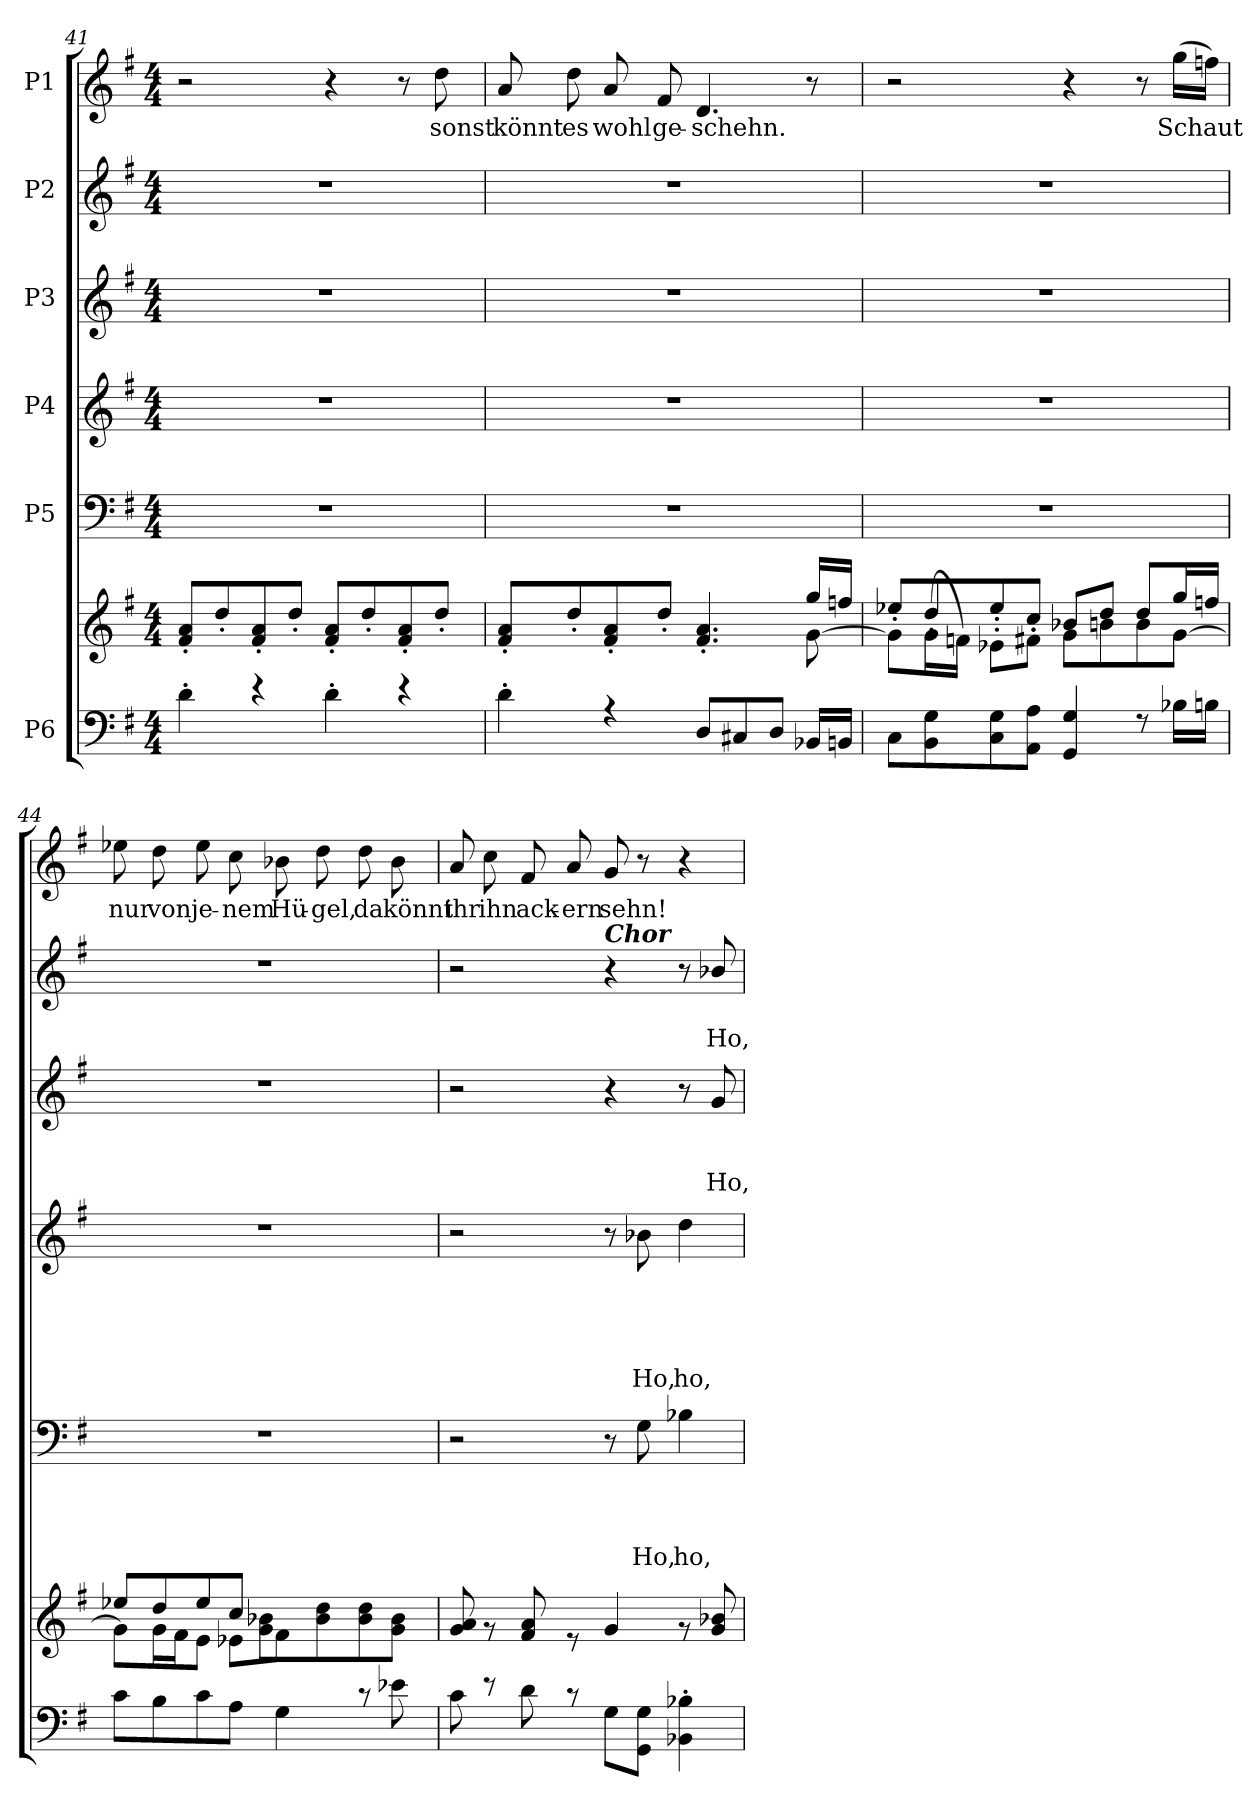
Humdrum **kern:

**kern	**kern	**kern	**text	**text	**text	**text	**kern	**text	**text	**text	**text	**text	**kern	**text	**text	**text	**kern	**text	**text	**kern	**text
*part6	*part6	*part5	*part5	*part5	*part5	*part5	*part4	*part4	*part4	*part4	*part4	*part4	*part3	*part3	*part3	*part3	*part2	*part2	*part2	*part1	*part1
*staff7	*staff6	*staff5	*staff5	*staff5	*staff5	*staff5	*staff4	*staff4	*staff4	*staff4	*staff4	*staff4	*staff3	*staff3	*staff3	*staff3	*staff2	*staff2	*staff2	*staff1	*staff1
*I"P6	*	*I"P5	*	*	*	*	*I"P4	*	*	*	*	*	*I"P3	*	*	*	*I"P2	*	*	*I"P1	*
*clefF4	*clefG2	*clefF4	*	*	*	*	*clefG2	*	*	*	*	*	*clefG2	*	*	*	*clefG2	*	*	*clefG2	*
*	*	*	*	*	*	*	*ITrd7c12	*	*	*	*	*	*	*	*	*	*	*	*	*	*
*k[f#]	*k[f#]	*k[f#]	*	*	*	*	*k[f#]	*	*	*	*	*	*k[f#]	*	*	*	*k[f#]	*	*	*k[f#]	*
*G:	*G:	*G:	*	*	*	*	*G:	*	*	*	*	*	*G:	*	*	*	*G:	*	*	*G:	*
*M4/4	*M4/4	*M4/4	*	*	*	*	*M4/4	*	*	*	*	*	*M4/4	*	*	*	*M4/4	*	*	*M4/4	*
=41	=41	=41	=41	=41	=41	=41	=41	=41	=41	=41	=41	=41	=41	=41	=41	=41	=41	=41	=41	=41	=41
*^	*^	*	*	*	*	*	*	*	*	*	*	*	*	*	*	*	*	*	*	*	*
4d'>\	1ryy	1ryy	8f#/'> 8a/'>L	1r	.	.	.	.	1r	.	.	.	.	.	1r	.	.	.	1r	.	.	2r	.
.	.	.	8dd'>/	.	.	.	.	.	.	.	.	.	.	.	.	.	.	.	.	.	.	.	.
4r	.	.	8f#/'> 8a/'>	.	.	.	.	.	.	.	.	.	.	.	.	.	.	.	.	.	.	.	.
.	.	.	8dd'>/J	.	.	.	.	.	.	.	.	.	.	.	.	.	.	.	.	.	.	.	.
4d'>\	.	.	8f#/'> 8a/'>L	.	.	.	.	.	.	.	.	.	.	.	.	.	.	.	.	.	.	4r	.
.	.	.	8dd'>/	.	.	.	.	.	.	.	.	.	.	.	.	.	.	.	.	.	.	.	.
4r	.	.	8f#/'> 8a/'>	.	.	.	.	.	.	.	.	.	.	.	.	.	.	.	.	.	.	8r	.
!	!	!	!	!	!	!	!	!	!	!	!	!	!	!	!	!	!	!	!	!	!	!	!LO:LY:b
.	.	.	8dd'>/J	.	.	.	.	.	.	.	.	.	.	.	.	.	.	.	.	.	.	8dd\	sonst
=42	=42	=42	=42	=42	=42	=42	=42	=42	=42	=42	=42	=42	=42	=42	=42	=42	=42	=42	=42	=42	=42	=42	=42
!	!	!	!	!	!	!	!	!	!	!	!	!	!	!	!	!	!	!	!	!	!	!	!LO:LY:b
4d'>\	1ryy	2..ryy	8f#/'> 8a/'>L	1r	.	.	.	.	1r	.	.	.	.	.	1r	.	.	.	1r	.	.	8a/	könnt
!	!	!	!	!	!	!	!	!	!	!	!	!	!	!	!	!	!	!	!	!	!	!	!LO:LY:b
.	.	.	8dd'</	.	.	.	.	.	.	.	.	.	.	.	.	.	.	.	.	.	.	8dd\	es
!	!	!	!	!	!	!	!	!	!	!	!	!	!	!	!	!	!	!	!	!	!	!	!LO:LY:b
4r	.	.	8f#/'> 8a/'>	.	.	.	.	.	.	.	.	.	.	.	.	.	.	.	.	.	.	8a/	wohl
!	!	!	!	!	!	!	!	!	!	!	!	!	!	!	!	!	!	!	!	!	!	!	!LO:LY:b
.	.	.	8dd'</J	.	.	.	.	.	.	.	.	.	.	.	.	.	.	.	.	.	.	8f#/	ge-
!	!	!	!	!	!	!	!	!	!	!	!	!	!	!	!	!	!	!	!	!	!	!	!LO:LY:b
8D/L	.	.	4.f#/'< 4.a/'<	.	.	.	.	.	.	.	.	.	.	.	.	.	.	.	.	.	.	4.d/	-schehn.
8C#X/	.	.	.	.	.	.	.	.	.	.	.	.	.	.	.	.	.	.	.	.	.	.	.
8D/J	.	.	.	.	.	.	.	.	.	.	.	.	.	.	.	.	.	.	.	.	.	.	.
16BB-X/LL	.	[<8g\	16gg/LL	.	.	.	.	.	.	.	.	.	.	.	.	.	.	.	.	.	.	8r	.
16BBn/JJ	.	.	16ffn/JJ	.	.	.	.	.	.	.	.	.	.	.	.	.	.	.	.	.	.	.	.
!!LO:PB:g=z
=43	=43	=43	=43	=43	=43	=43	=43	=43	=43	=43	=43	=43	=43	=43	=43	=43	=43	=43	=43	=43	=43	=43	=43
8C\L	1ryy	8g\L]	8ee-X'</L	1r	.	.	.	.	1r	.	.	.	.	.	1r	.	.	.	1r	.	.	2r	.
8BB\ 8G\	.	(<16g\L	8dd'</	.	.	.	.	.	.	.	.	.	.	.	.	.	.	.	.	.	.	.	.
.	.	16fn\JJ)	.	.	.	.	.	.	.	.	.	.	.	.	.	.	.	.	.	.	.	.	.
8C\ 8G\	.	8e-X'>\L	8ee-'</	.	.	.	.	.	.	.	.	.	.	.	.	.	.	.	.	.	.	.	.
8AA\ 8A\J	.	8f#X'>\J	8cc'</J	.	.	.	.	.	.	.	.	.	.	.	.	.	.	.	.	.	.	.	.
4GG/ 4G/	.	8g\L	8b-X/L	.	.	.	.	.	.	.	.	.	.	.	.	.	.	.	.	.	.	4r	.
.	.	8bn\	8dd/J	.	.	.	.	.	.	.	.	.	.	.	.	.	.	.	.	.	.	.	.
8r	.	8b\	8dd/L	.	.	.	.	.	.	.	.	.	.	.	.	.	.	.	.	.	.	8r	.
!	!	!	!	!	!	!	!	!	!	!	!	!	!	!	!	!	!	!	!	!	!	!	!LO:LY:b
16B-X\LL	.	[<8g\J	16gg/L	.	.	.	.	.	.	.	.	.	.	.	.	.	.	.	.	.	.	(>16gg\LL	Schaut
16Bn\JJ	.	.	16ffn/JJ	.	.	.	.	.	.	.	.	.	.	.	.	.	.	.	.	.	.	16ffn\JJ)	.
=44	=44	=44	=44	=44	=44	=44	=44	=44	=44	=44	=44	=44	=44	=44	=44	=44	=44	=44	=44	=44	=44	=44	=44
!	!	!	!	!	!	!	!	!	!	!	!	!	!	!	!	!	!	!	!	!	!	!	!LO:LY:b
8c\L	1ryy	8g\L]	8ee-X/L	1r	.	.	.	.	1r	.	.	.	.	.	1r	.	.	.	1r	.	.	8ee-X\	nur
!	!	!	!	!	!	!	!	!	!	!	!	!	!	!	!	!	!	!	!	!	!	!	!LO:LY:b
8B\	.	16g\L	8dd/	.	.	.	.	.	.	.	.	.	.	.	.	.	.	.	.	.	.	8dd\	von
.	.	16f#\J	.	.	.	.	.	.	.	.	.	.	.	.	.	.	.	.	.	.	.	.	.
!	!	!	!	!	!	!	!	!	!	!	!	!	!	!	!	!	!	!	!	!	!	!	!LO:LY:b
8c\	.	8e\J	8ee-/	.	.	.	.	.	.	.	.	.	.	.	.	.	.	.	.	.	.	8ee-\	je-
!	!	!	!	!	!	!	!	!	!	!	!	!	!	!	!	!	!	!	!	!	!	!	!LO:LY:b
8A\J	.	8e-X\L	8cc/J	.	.	.	.	.	.	.	.	.	.	.	.	.	.	.	.	.	.	8cc\	-nem
!	!	!	!	!	!	!	!	!	!	!	!	!	!	!	!	!	!	!	!	!	!	!	!LO:LY:b
4G\	.	8f#\J	8g\ 8b-X\L	.	.	.	.	.	.	.	.	.	.	.	.	.	.	.	.	.	.	8b-X\	Hü-
!	!	!	!	!	!	!	!	!	!	!	!	!	!	!	!	!	!	!	!	!	!	!	!LO:LY:b
.	.	4.ryy	8b-\ 8dd\	.	.	.	.	.	.	.	.	.	.	.	.	.	.	.	.	.	.	8dd\	-gel,
!	!	!	!	!	!	!	!	!	!	!	!	!	!	!	!	!	!	!	!	!	!	!	!LO:LY:b
8r	.	.	8b-\ 8dd\	.	.	.	.	.	.	.	.	.	.	.	.	.	.	.	.	.	.	8dd\	da
!	!	!	!	!	!	!	!	!	!	!	!	!	!	!	!	!	!	!	!	!	!	!	!LO:LY:b
8e-X\	.	.	8g\ 8b-\J	.	.	.	.	.	.	.	.	.	.	.	.	.	.	.	.	.	.	8b-\	könnt
=45	=45	=45	=45	=45	=45	=45	=45	=45	=45	=45	=45	=45	=45	=45	=45	=45	=45	=45	=45	=45	=45	=45	=45
!	!	!	!	!	!	!	!	!	!	!	!	!	!	!	!	!	!	!	!	!	!	!	!LO:LY:b
8c\	1ryy	1ryy	8g/ 8a/	2r	.	.	.	.	2r	.	.	.	.	.	2r	.	.	.	2r	.	.	8a/	ihr
!	!	!	!	!	!	!	!	!	!	!	!	!	!	!	!	!	!	!	!	!	!	!	!LO:LY:b
8r	.	.	8r	.	.	.	.	.	.	.	.	.	.	.	.	.	.	.	.	.	.	8cc\	ihn
!	!	!	!	!	!	!	!	!	!	!	!	!	!	!	!	!	!	!	!	!	!	!	!LO:LY:b
8d\	.	.	8f#/ 8a/	.	.	.	.	.	.	.	.	.	.	.	.	.	.	.	.	.	.	8f#/	ack-
!	!	!	!	!	!	!	!	!	!	!	!	!	!	!	!	!	!	!	!	!	!	!	!LO:LY:b
8r	.	.	8r	.	.	.	.	.	.	.	.	.	.	.	.	.	.	.	.	.	.	8a/	-ern
!	!	!	!	!	!	!	!	!	!	!	!	!	!	!	!	!	!	!	!LO:TX:a:Bi:t=Chor	!	!	!	!
!	!	!	!	!	!	!	!	!	!	!	!	!	!	!	!	!	!	!	!	!	!	!	!LO:LY:b
8G\L	.	.	4g/	8r	.	.	.	.	8r	.	.	.	.	.	4r	.	.	.	4r	.	.	8g/	sehn!
!	!	!	!	!	!	!	!	!LO:LY:b	!	!	!	!	!	!LO:LY:b	!	!	!	!	!	!	!	!	!
8GG\ 8G\J	.	.	.	8G\	.	.	.	Ho,	8B-X\	.	.	.	.	Ho,	.	.	.	.	.	.	.	8r	.
!	!	!	!	!	!	!	!	!LO:LY:b	!	!	!	!	!	!LO:LY:b	!	!	!	!	!	!	!	!	!
4BB-X\'> 4B-X\'>	.	.	8r	4B-X\	.	.	.	ho,	4d\	.	.	.	.	ho,	8r	.	.	.	8r	.	.	4r	.
!	!	!	!	!	!	!	!	!	!	!	!	!	!	!	!	!	!	!LO:LY:b	!	!	!LO:LY:b	!	!
.	.	.	8g/ 8b-X/	.	.	.	.	.	.	.	.	.	.	.	8g/	.	.	Ho,	8b-X/	.	Ho,	.	.
*v	*v	*	*	*	*	*	*	*	*	*	*	*	*	*	*	*	*	*	*	*	*	*	*
*	*v	*v	*	*	*	*	*	*	*	*	*	*	*	*	*	*	*	*	*	*	*	*
=	=	=	=	=	=	=	=	=	=	=	=	=	=	=	=	=	=	=	=	=	=
*-	*-	*-	*-	*-	*-	*-	*-	*-	*-	*-	*-	*-	*-	*-	*-	*-	*-	*-	*-	*-	*-
